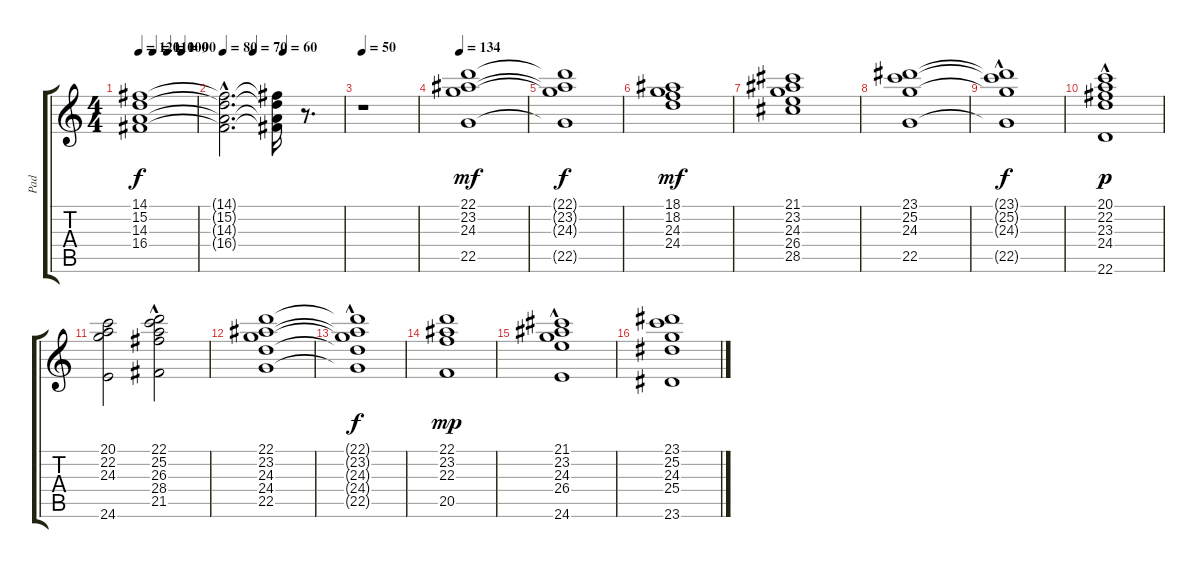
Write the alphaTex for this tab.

\track ("Pad" "Pad") {instrument pad1newage}
\staff {score tabs}
\tuning (E4 B3 G3 D3 A2 E2) {hide}
\ts (4 4)
\tempo 120
\tempo (110 0.25)
\tempo (100 0.5)
\tempo (90 0.75)
\clef g2
\ks c
(14.1{t} 15.2{t} 14.3{t} 16.4{t}).1{dy f} |
\tempo 80
\tempo (70 0.25)
\tempo (60 0.5)
(14.1{hac t} 15.2{hac t} 14.3{hac t} 16.4{hac t}).2{d} (14.1{t} 15.2{t} 14.3{t} 16.4{t}).16 r.8{d} |
\tempo 50
r.1 |
\tempo 134
(22.1 23.2 24.3 22.5).1{dy mf} |
(22.1{t} 23.2{t} 24.3{t} 22.5{t}).1{dy f} |
(18.1 18.2 24.3 24.4).1{dy mf} |
(21.1 23.2 24.3 26.4 28.5).1 |
(23.1 25.2 24.3 22.5).1 |
(23.1{t} 25.2{t} 24.3{t} 22.5{hac t}).1{dy f} |
(20.1{hac} 22.2{hac} 23.3{hac} 24.4{hac} 22.6).1{dy p} |
(20.1 22.2 24.3 24.6).2 (22.1 25.2 26.3 28.4 21.5{hac}).2 |
(22.1 23.2 24.3 24.4 22.5).1 |
(22.1{t} 23.2{t} 24.3{t} 24.4{t} 22.5{hac t}).1{dy f} |
(22.1 23.2 22.3 20.5).1{dy mp} |
(21.1 23.2 24.3 26.4 24.6{hac}).1 |
(23.1 25.2 24.3 25.4 23.6).1
